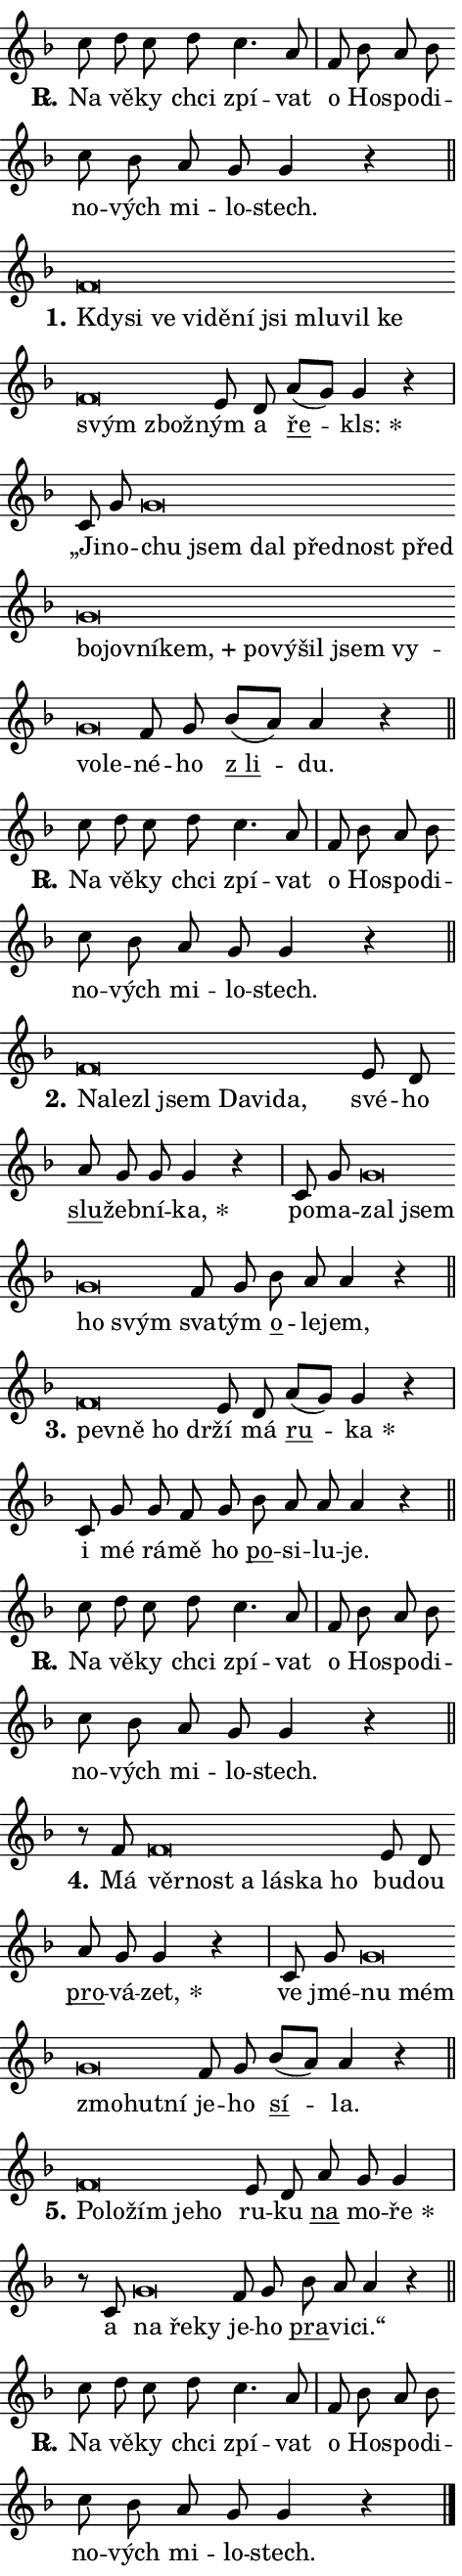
\version "2.24.0"
\header { tagline = "" }
\paper {
  indent = 0\cm
  top-margin = 0\cm
  right-margin = 0.13\cm % to fit lyric hyphens
  bottom-margin = 0\cm
  left-margin = 0\cm
  paper-width = 8\cm
  page-breaking = #ly:one-page-breaking
  system-system-spacing.basic-distance = #11
  score-system-spacing.basic-distance = #11
  ragged-last = ##f
}


%% Author: Thomas Morley
%% https://lists.gnu.org/archive/html/lilypond-user/2020-05/msg00002.html
#(define (line-position grob)
"Returns position of @var[grob} in current system:
   @code{'start}, if at first time-step
   @code{'end}, if at last time-step
   @code{'middle} otherwise
"
  (let* ((col (ly:item-get-column grob))
         (ln (ly:grob-object col 'left-neighbor))
         (rn (ly:grob-object col 'right-neighbor))
         (col-to-check-left (if (ly:grob? ln) ln col))
         (col-to-check-right (if (ly:grob? rn) rn col))
         (break-dir-left
           (and
             (ly:grob-property col-to-check-left 'non-musical #f)
             (ly:item-break-dir col-to-check-left)))
         (break-dir-right
           (and
             (ly:grob-property col-to-check-right 'non-musical #f)
             (ly:item-break-dir col-to-check-right))))
        (cond ((eqv? 1 break-dir-left) 'start)
              ((eqv? -1 break-dir-right) 'end)
              (else 'middle))))

#(define (tranparent-at-line-position vctor)
  (lambda (grob)
  "Relying on @code{line-position} select the relevant enry from @var{vctor}.
Used to determine transparency,"
    (case (line-position grob)
      ((end) (not (vector-ref vctor 0)))
      ((middle) (not (vector-ref vctor 1)))
      ((start) (not (vector-ref vctor 2))))))

noteHeadBreakVisibility =
#(define-music-function (break-visibility)(vector?)
"Makes @code{NoteHead}s transparent relying on @var{break-visibility}"
#{
  \override NoteHead.transparent =
    #(tranparent-at-line-position break-visibility)
#})

#(define delete-ledgers-for-transparent-note-heads
  (lambda (grob)
    "Reads whether a @code{NoteHead} is transparent.
If so this @code{NoteHead} is removed from @code{'note-heads} from
@var{grob}, which is supposed to be @code{LedgerLineSpanner}.
As a result ledgers are not printed for this @code{NoteHead}"
    (let* ((nhds-array (ly:grob-object grob 'note-heads))
           (nhds-list
             (if (ly:grob-array? nhds-array)
                 (ly:grob-array->list nhds-array)
                 '()))
           ;; Relies on the transparent-property being done before
           ;; Staff.LedgerLineSpanner.after-line-breaking is executed.
           ;; This is fragile ...
           (to-keep
             (remove
               (lambda (nhd)
                 (ly:grob-property nhd 'transparent #f))
               nhds-list)))
      ;; TODO find a better method to iterate over grob-arrays, similiar
      ;; to filter/remove etc for lists
      ;; For now rebuilt from scratch
      (set! (ly:grob-object grob 'note-heads)  '())
      (for-each
        (lambda (nhd)
          (ly:pointer-group-interface::add-grob grob 'note-heads nhd))
        to-keep))))

squashNotes = {
  \override NoteHead.X-extent = #'(-0.2 . 0.2)
  \override NoteHead.Y-extent = #'(-0.75 . 0)
  \override NoteHead.stencil =
    #(lambda (grob)
       (let ((pos (ly:grob-property grob 'staff-position)))
         (begin
           (if (< pos -7) (display "ERROR: Lower brevis then expected\n") (display ""))
           (if (<= pos -6) ly:text-interface::print ly:note-head::print))))
}
unSquashNotes = {
  \revert NoteHead.X-extent
  \revert NoteHead.Y-extent
  \revert NoteHead.stencil
}

hideNotes = \noteHeadBreakVisibility #begin-of-line-visible
unHideNotes = \noteHeadBreakVisibility #all-visible

% work-around for resetting accidentals
% https://lilypond.org/doc/v2.23/Documentation/notation/displaying-rhythms#unmetered-music
cadenzaMeasure = {
  \cadenzaOff
  \partial 1024 s1024
  \cadenzaOn
}

#(define-markup-command (accent layout props text) (markup?)
  "Underline accented syllable"
  (interpret-markup layout props
    #{\markup \override #'(offset . 4.3) \underline { #text }#}))

responsum = \markup \concat {
  "R" \hspace #-1.05 \path #0.1 #'((moveto 0 0.07) (lineto 0.9 0.8)) \hspace #0.05 "."
}

spaceSize = #0.6828661417322834 % exact space size for TeX Gyre Schola

\layout {
  \context {
    \Staff
    \remove "Time_signature_engraver"
    \override LedgerLineSpanner.after-line-breaking = #delete-ledgers-for-transparent-note-heads
  }
  \context {
    \Lyrics {
      \override LyricSpace.minimum-distance = \spaceSize
      \override LyricText.font-name = #"TeX Gyre Schola"
      \override LyricText.font-size = 1
      \override StanzaNumber.font-name = #"TeX Gyre Schola Bold"
      \override StanzaNumber.font-size = 1
    }
  }
  \context {
    \Score 
    \override NoteHead.text =
      #(lambda (grob) 
        (let ((pos (ly:grob-property grob 'staff-position)))
          #{\markup {
            \combine
              \halign #-0.55 \raise #(if (= pos -6) 0 0.5) \override #'(thickness . 2) \draw-line #'(3.2 . 0)
              \musicglyph "noteheads.sM1"
          }#}))
  }
}

% magnetic-lyrics.ily
%
%   written by
%     Jean Abou Samra <jean@abou-samra.fr>
%     Werner Lemberg <wl@gnu.org>
%
%   adapted by
%     Jiri Hon <jiri.hon@gmail.com>
%
% Version 2022-Apr-15

% https://www.mail-archive.com/lilypond-user@gnu.org/msg149350.html

#(define (Left_hyphen_pointer_engraver context)
   "Collect syllable-hyphen-syllable occurrences in lyrics and store
them in properties.  This engraver only looks to the left.  For
example, if the lyrics input is @code{foo -- bar}, it does the
following.

@itemize @bullet
@item
Set the @code{text} property of the @code{LyricHyphen} grob between
@q{foo} and @q{bar} to @code{foo}.

@item
Set the @code{left-hyphen} property of the @code{LyricText} grob with
text @q{foo} to the @code{LyricHyphen} grob between @q{foo} and
@q{bar}.
@end itemize

Use this auxiliary engraver in combination with the
@code{lyric-@/text::@/apply-@/magnetic-@/offset!} hook."
   (let ((hyphen #f)
         (text #f))
     (make-engraver
      (acknowledgers
       ((lyric-syllable-interface engraver grob source-engraver)
        (set! text grob)))
      (end-acknowledgers
       ((lyric-hyphen-interface engraver grob source-engraver)
        ;(when (not (grob::has-interface grob 'lyric-space-interface))
          (set! hyphen grob)));)
      ((stop-translation-timestep engraver)
       (when (and text hyphen)
         (ly:grob-set-object! text 'left-hyphen hyphen))
       (set! text #f)
       (set! hyphen #f)))))

#(define (lyric-text::apply-magnetic-offset! grob)
   "If the space between two syllables is less than the value in
property @code{LyricText@/.details@/.squash-threshold}, move the right
syllable to the left so that it gets concatenated with the left
syllable.

Use this function as a hook for
@code{LyricText@/.after-@/line-@/breaking} if the
@code{Left_@/hyphen_@/pointer_@/engraver} is active."
   (let ((hyphen (ly:grob-object grob 'left-hyphen #f)))
     (when hyphen
       (let ((left-text (ly:spanner-bound hyphen LEFT)))
         (when (grob::has-interface left-text 'lyric-syllable-interface)
           (let* ((common (ly:grob-common-refpoint grob left-text X))
                  (this-x-ext (ly:grob-extent grob common X))
                  (left-x-ext
                   (begin
                     ;; Trigger magnetism for left-text.
                     (ly:grob-property left-text 'after-line-breaking)
                     (ly:grob-extent left-text common X)))
                  ;; `delta` is the gap width between two syllables.
                  (delta (- (interval-start this-x-ext)
                            (interval-end left-x-ext)))
                  (details (ly:grob-property grob 'details))
                  (threshold (assoc-get 'squash-threshold details 0.2)))
             (when (< delta threshold)
               (let* (;; We have to manipulate the input text so that
                      ;; ligatures crossing syllable boundaries are not
                      ;; disabled.  For languages based on the Latin
                      ;; script this is essentially a beautification.
                      ;; However, for non-Western scripts it can be a
                      ;; necessity.
                      (lt (ly:grob-property left-text 'text))
                      (rt (ly:grob-property grob 'text))
                      (is-space (grob::has-interface hyphen 'lyric-space-interface))
                      (space (if is-space " " ""))
                      (extra-delta (if is-space spaceSize 0))
                      ;; Append new syllable.
                      (ltrt-space (if (and (string? lt) (string? rt))
                                (string-append lt space rt)
                                (make-concat-markup (list lt space rt))))
                      ;; Right-align `ltrt` to the right side.
                      (ltrt-space-markup (grob-interpret-markup
                               grob
                               (make-translate-markup
                                (cons (interval-length this-x-ext) 0)
                                (make-right-align-markup ltrt-space)))))
                 (begin
                   ;; Don't print `left-text`.
                   (ly:grob-set-property! left-text 'stencil #f)
                   ;; Set text and stencil (which holds all collected
                   ;; syllables so far) and shift it to the left.
                   (ly:grob-set-property! grob 'text ltrt-space)
                   (ly:grob-set-property! grob 'stencil ltrt-space-markup)
                   (ly:grob-translate-axis! grob (- (- delta extra-delta)) X))))))))))


#(define (lyric-hyphen::displace-bounds-first grob)
   ;; Make very sure this callback isn't triggered too early.
   (let ((left (ly:spanner-bound grob LEFT))
         (right (ly:spanner-bound grob RIGHT)))
     (ly:grob-property left 'after-line-breaking)
     (ly:grob-property right 'after-line-breaking)
     (ly:lyric-hyphen::print grob)))

squashThreshold = #0.4

\layout {
  \context {
    \Lyrics
    \consists #Left_hyphen_pointer_engraver
    \override LyricText.after-line-breaking =
      #lyric-text::apply-magnetic-offset!
    \override LyricHyphen.stencil = #lyric-hyphen::displace-bounds-first
    \override LyricText.details.squash-threshold = \squashThreshold
    \override LyricHyphen.minimum-distance = 0
    \override LyricHyphen.minimum-length = \squashThreshold
  }
}

squashText = \override LyricText.details.squash-threshold = 9999
unSquashText = \override LyricText.details.squash-threshold = \squashThreshold

leftText = \override LyricText.self-alignment-X = #LEFT
unLeftText = \revert LyricText.self-alignment-X

starOffset = #(lambda (grob) 
                (let ((x_offset (ly:self-alignment-interface::aligned-on-x-parent grob)))
                  (if (= x_offset 0) 0 (+ x_offset 1.2))))

star = #(define-music-function (syllable)(string?)
"Append star separator at the end of a syllable"
#{
  \once \override LyricText.X-offset = #starOffset
  \lyricmode { \markup {
    #syllable
    \override #'((font-name . "TeX Gyre Schola Bold")) \hspace #0.2 \lower #0.65 \larger "*"
  } }
#})

starAccent = #(define-music-function (syllable)(string?)
"Append star separator at the end of a syllable and make accent"
#{
  \once \override LyricText.X-offset = #starOffset
  \lyricmode { \markup {
    \accent #syllable
    \override #'((font-name . "TeX Gyre Schola Bold")) \hspace #0.2 \lower #0.65 \larger "*"
  } }
#})

breath = #(define-music-function (syllable)(string?)
"Append breathing indicator at the end of a syllable"
#{
  \lyricmode { \markup { #syllable "+" } }
#})

optionalBreath = #(define-music-function (syllable)(string?)
"Append optional breathing indicator at the end of a syllable"
#{
  \lyricmode { \markup { #syllable "(+)" } }
#})


\score {
    <<
        \new Voice = "melody" { \cadenzaOn \key f \major \relative { c''8 d c d c4. a8 \cadenzaMeasure \bar "|" f bes a bes \bar "" c bes \bar "" a g g4 r \cadenzaMeasure \bar "||" \break } }
        \new Lyrics \lyricsto "melody" { \lyricmode { \set stanza = \responsum
Na vě -- ky chci zpí -- vat o Ho -- spo -- di -- no -- vých mi -- lo -- stech. } }
    >>
    \layout {}
}

\score {
    <<
        \new Voice = "melody" { \cadenzaOn \key f \major \relative { \squashNotes f'\breve*1/16 \hideNotes \breve*1/16 \bar "" \breve*1/16 \bar "" \breve*1/16 \bar "" \breve*1/16 \bar "" \breve*1/16 \bar "" \breve*1/16 \bar "" \breve*1/16 \bar "" \breve*1/16 \bar "" \breve*1/16 \bar "" \breve*1/16 \breve*1/16 \bar "" \unHideNotes \unSquashNotes e8 d \bar "" a'[( g)] g4 r \cadenzaMeasure \bar "|" c,8 g' \bar "" \squashNotes g\breve*1/16 \hideNotes \breve*1/16 \bar "" \breve*1/16 \bar "" \breve*1/16 \bar "" \breve*1/16 \bar "" \breve*1/16 \bar "" \breve*1/16 \bar "" \breve*1/16 \bar "" \breve*1/16 \bar "" \breve*1/16 \bar "" \breve*1/16 \bar "" \breve*1/16 \bar "" \breve*1/16 \bar "" \breve*1/16 \bar "" \breve*1/16 \bar "" \breve*1/16 \breve*1/16 \bar "" \unHideNotes \unSquashNotes f8 g \bar "" bes[( a)] a4 r \cadenzaMeasure \bar "||" \break } }
        \new Lyrics \lyricsto "melody" { \lyricmode { \set stanza = "1."
\leftText Kdy -- \squashText si ve vi -- dě -- ní jsi mlu -- vil ke svým zbož -- \unLeftText \unSquashText ným a \markup \accent ře -- \star kls: „Ji -- no -- \leftText chu \squashText jsem dal před -- nost před bo -- jov -- ní -- \breath "kem," po -- vý -- šil jsem vy -- vo -- le -- \unLeftText \unSquashText né -- ho \markup \accent "z li" -- du. } }
    >>
    \layout {}
}

\score {
    <<
        \new Voice = "melody" { \cadenzaOn \key f \major \relative { c''8 d c d c4. a8 \cadenzaMeasure \bar "|" f bes a bes \bar "" c bes \bar "" a g g4 r \cadenzaMeasure \bar "||" \break } }
        \new Lyrics \lyricsto "melody" { \lyricmode { \set stanza = \responsum
Na vě -- ky chci zpí -- vat o Ho -- spo -- di -- no -- vých mi -- lo -- stech. } }
    >>
    \layout {}
}

\score {
    <<
        \new Voice = "melody" { \cadenzaOn \key f \major \relative { \squashNotes f'\breve*1/16 \hideNotes \breve*1/16 \bar "" \breve*1/16 \bar "" \breve*1/16 \bar "" \breve*1/16 \bar "" \breve*1/16 \breve*1/16 \bar "" \unHideNotes \unSquashNotes e8 d \bar "" a' g g g4 r \cadenzaMeasure \bar "|" c,8 g' \bar "" \squashNotes g\breve*1/16 \hideNotes \breve*1/16 \bar "" \breve*1/16 \breve*1/16 \bar "" \unHideNotes \unSquashNotes f8 g \bar "" bes a a4 r \cadenzaMeasure \bar "||" \break } }
        \new Lyrics \lyricsto "melody" { \lyricmode { \set stanza = "2."
\leftText Na -- \squashText le -- zl jsem Da -- vi -- da, \unLeftText \unSquashText své -- ho \markup \accent slu -- žeb -- ní -- \star ka, po -- ma -- \leftText zal \squashText jsem ho svým \unLeftText \unSquashText sva -- tým \markup \accent o -- le -- jem, } }
    >>
    \layout {}
}

\score {
    <<
        \new Voice = "melody" { \cadenzaOn \key f \major \relative { \squashNotes f'\breve*1/16 \hideNotes \breve*1/16 \bar "" \breve*1/16 \breve*1/16 \bar "" \unHideNotes \unSquashNotes e8 d \bar "" a'[( g)] g4 r \cadenzaMeasure \bar "|" c,8 g' \bar "" g f8 g \bar "" bes a a a4 r \cadenzaMeasure \bar "||" \break } }
        \new Lyrics \lyricsto "melody" { \lyricmode { \set stanza = "3."
\leftText pev -- \squashText ně ho dr -- \unLeftText \unSquashText ží má \markup \accent ru -- \star ka i mé rá -- mě ho \markup \accent po -- si -- lu -- je. } }
    >>
    \layout {}
}

\score {
    <<
        \new Voice = "melody" { \cadenzaOn \key f \major \relative { c''8 d c d c4. a8 \cadenzaMeasure \bar "|" f bes a bes \bar "" c bes \bar "" a g g4 r \cadenzaMeasure \bar "||" \break } }
        \new Lyrics \lyricsto "melody" { \lyricmode { \set stanza = \responsum
Na vě -- ky chci zpí -- vat o Ho -- spo -- di -- no -- vých mi -- lo -- stech. } }
    >>
    \layout {}
}

\score {
    <<
        \new Voice = "melody" { \cadenzaOn \key f \major \relative { r8 f'8 \squashNotes f\breve*1/16 \hideNotes \breve*1/16 \bar "" \breve*1/16 \bar "" \breve*1/16 \bar "" \breve*1/16 \breve*1/16 \bar "" \unHideNotes \unSquashNotes e8 d \bar "" a' g g4 r \cadenzaMeasure \bar "|" c,8 g' \bar "" \squashNotes g\breve*1/16 \hideNotes \breve*1/16 \bar "" \breve*1/16 \bar "" \breve*1/16 \breve*1/16 \bar "" \unHideNotes \unSquashNotes f8 g \bar "" bes[( a)] a4 r \cadenzaMeasure \bar "||" \break } }
        \new Lyrics \lyricsto "melody" { \lyricmode { \set stanza = "4."
Má \leftText věr -- \squashText nost a lá -- ska ho \unLeftText \unSquashText bu -- dou \markup \accent pro -- vá -- \star zet, ve jmé -- \leftText nu \squashText mém zmo -- hut -- ní \unLeftText \unSquashText je -- ho \markup \accent sí -- la. } }
    >>
    \layout {}
}

\score {
    <<
        \new Voice = "melody" { \cadenzaOn \key f \major \relative { \squashNotes f'\breve*1/16 \hideNotes \breve*1/16 \bar "" \breve*1/16 \bar "" \breve*1/16 \breve*1/16 \bar "" \unHideNotes \unSquashNotes e8 d \bar "" a' g g4 \cadenzaMeasure \bar "|" r8 c,8 \squashNotes g'\breve*1/16 \hideNotes \breve*1/16 \breve*1/16 \bar "" \unHideNotes \unSquashNotes f8 g \bar "" bes a a4 r \cadenzaMeasure \bar "||" \break } }
        \new Lyrics \lyricsto "melody" { \lyricmode { \set stanza = "5."
\leftText Po -- \squashText lo -- žím je -- ho \unLeftText \unSquashText ru -- ku \markup \accent na mo -- \star ře a \leftText na \squashText ře -- ky \unLeftText \unSquashText je -- ho \markup \accent pra -- vi -- ci.“ } }
    >>
    \layout {}
}

\score {
    <<
        \new Voice = "melody" { \cadenzaOn \key f \major \relative { c''8 d c d c4. a8 \cadenzaMeasure \bar "|" f bes a bes \bar "" c bes \bar "" a g g4 r \cadenzaMeasure \bar "||" \break } \bar "|." }
        \new Lyrics \lyricsto "melody" { \lyricmode { \set stanza = \responsum
Na vě -- ky chci zpí -- vat o Ho -- spo -- di -- no -- vých mi -- lo -- stech. } }
    >>
    \layout {}
}
